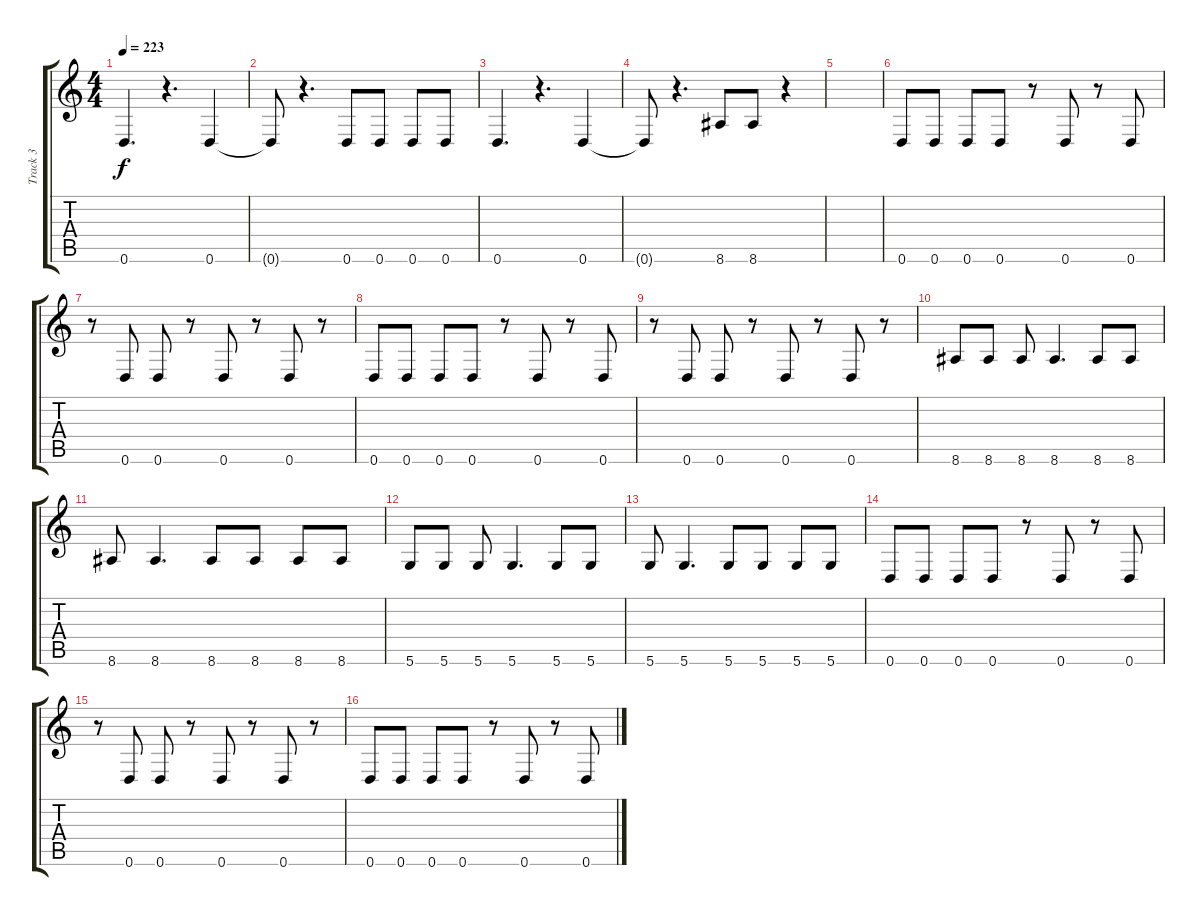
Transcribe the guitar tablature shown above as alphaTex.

\track ("Track 3" "Track 3") {instrument electricbasspick}
\staff {score tabs}
\tuning (E4 B3 G3 D3 A2 D2) {hide}
\ts (4 4)
\tempo 223
\clef g2
\ks c
0.6.4{d dy f} r.4{d} 0.6.4 |
0.6{t}.8 r.4{d} 0.6.8 0.6.8 0.6.8 0.6.8 |
0.6.4{d} r.4{d} 0.6.4 |
0.6{t}.8 r.4{d} 8.6.8 8.6.8 r.4 |
|
0.6.8 0.6.8 0.6.8 0.6.8 r.8 0.6.8 r.8 0.6.8 |
r.8 0.6.8 0.6.8 r.8 0.6.8 r.8 0.6.8 r.8 |
0.6.8 0.6.8 0.6.8 0.6.8 r.8 0.6.8 r.8 0.6.8 |
r.8 0.6.8 0.6.8 r.8 0.6.8 r.8 0.6.8 r.8 |
8.6.8 8.6.8 8.6.8 8.6.4{d} 8.6.8 8.6.8 |
8.6.8 8.6.4{d} 8.6.8 8.6.8 8.6.8 8.6.8 |
5.6.8 5.6.8 5.6.8 5.6.4{d} 5.6.8 5.6.8 |
5.6.8 5.6.4{d} 5.6.8 5.6.8 5.6.8 5.6.8 |
0.6.8 0.6.8 0.6.8 0.6.8 r.8 0.6.8 r.8 0.6.8 |
r.8 0.6.8 0.6.8 r.8 0.6.8 r.8 0.6.8 r.8 |
0.6.8 0.6.8 0.6.8 0.6.8 r.8 0.6.8 r.8 0.6.8
